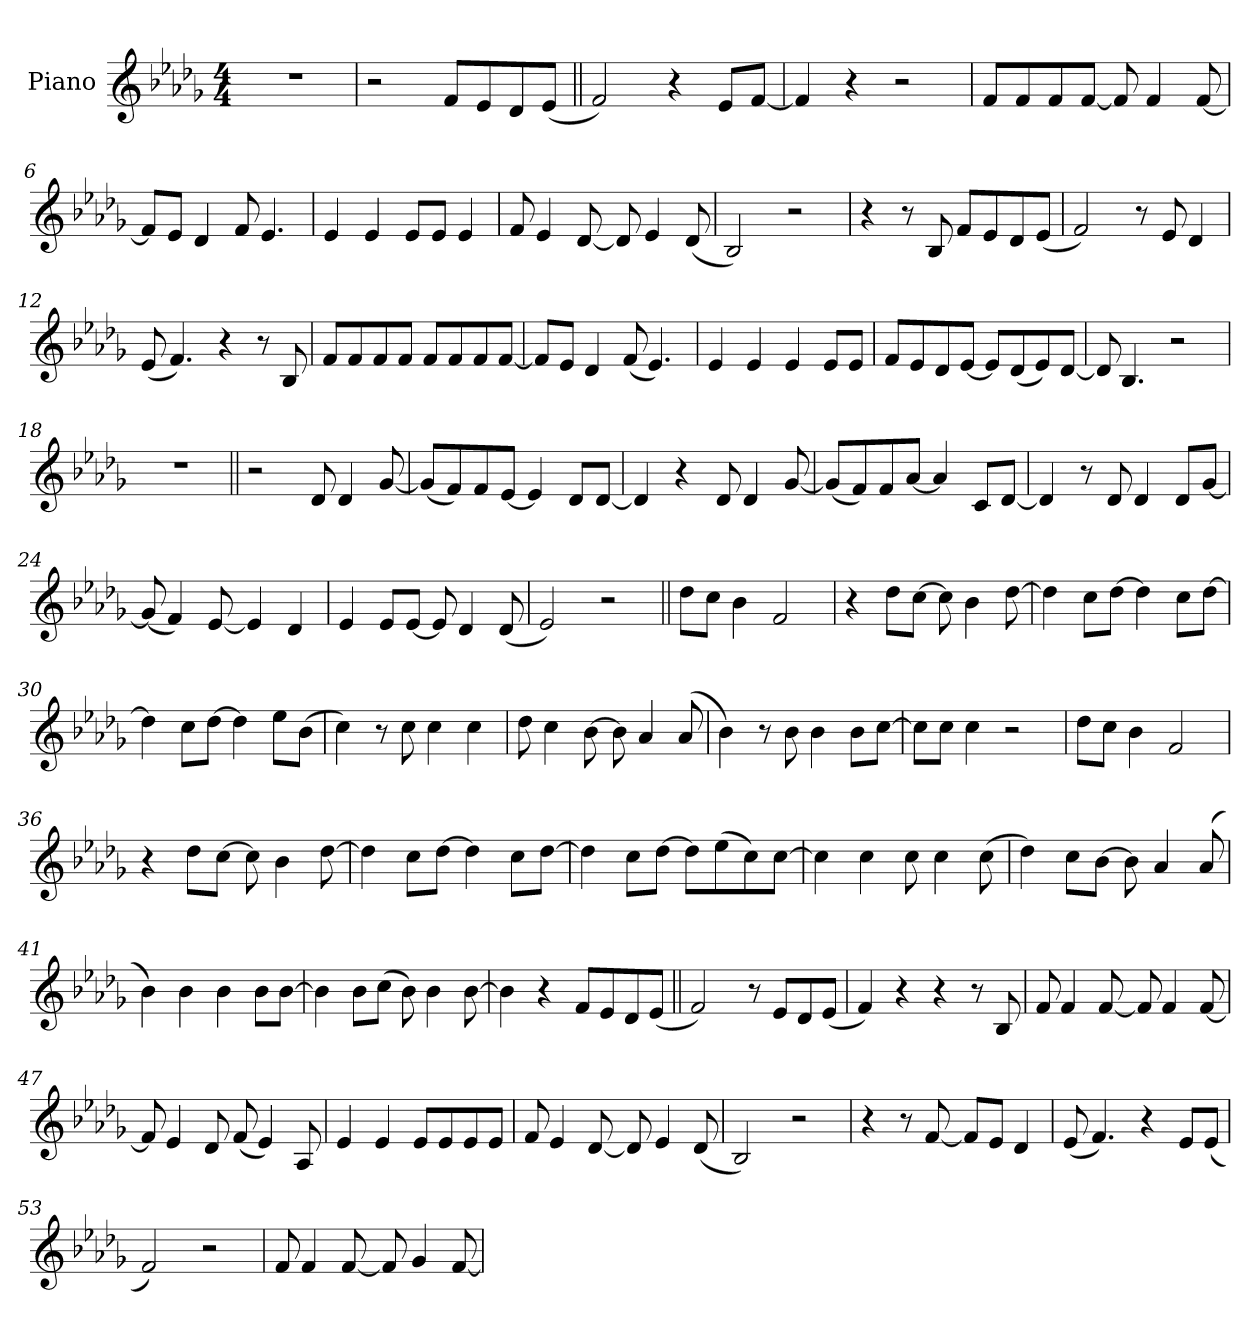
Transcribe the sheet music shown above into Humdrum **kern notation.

**kern
*part1
*staff1
*I"Piano
*I'Pno.
*clefG2
*k[b-e-a-d-g-]
*M4/4
*MM130
=1
1r
=2
2r
8fL
8e-
8d-
(<8e-J
=3||
2f)
4r
8e-L
[8fJ
=4
4f]
4r
2r
=5
8fL
8f
8f
[8fJ
8f]
4f
[8f
=6
8fL]
8e-J
4d-
8f
4.e-
=7
4e-
4e-
8e-L
8e-J
4e-
=8
8f
4e-
[8d-
8d-]
4e-
(<8d-
=9
2B-)
2r
=10
4r
8r
8B-
8fL
8e-
8d-
(<8e-J
=11
2f)
8r
8e-
4d-
=12
(<8e-
4.f)
4r
8r
8B-
=13
8fL
8f
8f
8fJ
8fL
8f
8f
[8fJ
=14
8fL]
8e-J
4d-
(<8f
4.e-)
=15
4e-
4e-
4e-
8e-L
8e-J
=16
8fL
8e-
8d-
[8e-J
8e-L]
(<8d-
8e-)
[8d-J
=17
8d-]
4.B-
2r
=18
1r
=19||
2r
8d-
4d-
[8g-
=20
(<8g-L]
8f)
8f
[8e-J
4e-]
8d-L
[8d-J
=21
4d-]
4r
8d-
4d-
[8g-
=22
(<8g-L]
8f)
8f
[8a-J
4a-]
8cL
[8d-J
=23
4d-]
8r
8d-
4d-
8d-L
[8g-J
=24
(<8g-]
4f)
[8e-
4e-]
4d-
=25
4e-
8e-L
[8e-J
8e-]
4d-
(<8d-
=26
2e-)
2r
=27||
8dd-L
8ccJ
4b-
2f
=28
4r
8dd-L
[8ccJ
8cc]
4b-
[8dd-
=29
4dd-]
8ccL
[8dd-J
4dd-]
8ccL
[8dd-J
=30
4dd-]
8ccL
[8dd-J
4dd-]
8ee-L
(>8b-J
=31
4cc)
8r
8cc
4cc
4cc
=32
8dd-
4cc
[8b-
8b-]
4a-
(<8a-
=33
4b-)
8r
8b-
4b-
8b-L
[8ccJ
=34
8ccL]
8ccJ
4cc
2r
=35
8dd-L
8ccJ
4b-
2f
=36
4r
8dd-L
[8ccJ
8cc]
4b-
[8dd-
=37
4dd-]
8ccL
[8dd-J
4dd-]
8ccL
[8dd-J
=38
4dd-]
8ccL
[8dd-J
8dd-L]
(>8ee-
8cc)
[8ccJ
=39
4cc]
4cc
8cc
4cc
(>8cc
=40
4dd-)
8ccL
[8b-J
8b-]
4a-
(<8a-
=41
4b-)
4b-
4b-
8b-L
[8b-J
=42
4b-]
8b-L
(>8ccJ
8b-)
4b-
[8b-
=43
4b-]
4r
8fL
8e-
8d-
(<8e-J
=44||
2f)
8r
8e-L
8d-
(<8e-J
=45
4f)
4r
4r
8r
8B-
=46
8f
4f
[8f
8f]
4f
[8f
=47
8f]
4e-
8d-
(<8f
4e-)
8A-
=48
4e-
4e-
8e-L
8e-
8e-
8e-J
=49
8f
4e-
[8d-
8d-]
4e-
(<8d-
=50
2B-)
2r
=51
4r
8r
[8f
8fL]
8e-J
4d-
=52
(<8e-
4.f)
4r
8e-L
(<8e-J
=53
2f)
2r
=54
8f
4f
[8f
8f]
4g-
[8f
=
*-
